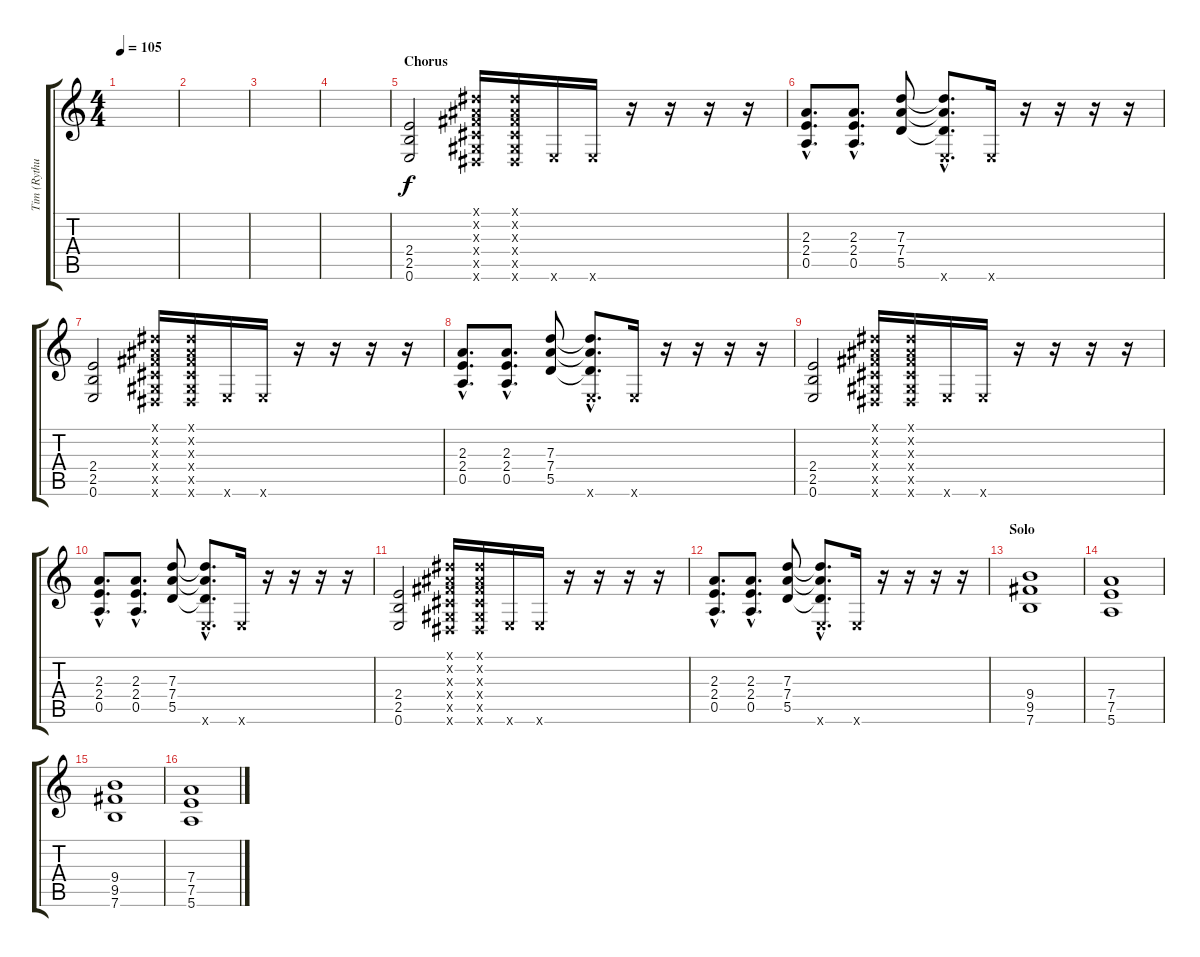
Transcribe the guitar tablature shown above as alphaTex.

\track ("Tim (Rythum)" "Tim (Rythu") {instrument overdrivenguitar}
\staff {score tabs}
\tuning (E4 B3 G3 D3 A2 E2) {hide}
\ts (4 4)
\tempo 105
\clef g2
\ks c
|
|
|
|
\section ("" "Chorus")
(2.4 2.5 0.6).2 (-1.1{x} -1.2{x} -1.3{x} -1.4{x} -1.5{x} -1.6{x}).16 (-1.1{x} -1.2{x} -1.3{x} -1.4{x} -1.5{x} -1.6{x}).16 0.6{x}.16 0.6{x}.16 r.16 r.16 r.16 r.16 |
(2.3{hac} 2.4{hac} 0.5{hac}).8{d} (2.3{hac} 2.4{hac} 0.5{hac}).8{d} (7.3 7.4 5.5).8 (7.3{hac t} 7.4{hac t} 5.5{hac t} 0.6{hac x}).8{d} 0.6{x}.16 r.16 r.16 r.16 r.16 |
(2.4 2.5 0.6).2 (-1.1{x} -1.2{x} -1.3{x} -1.4{x} -1.5{x} -1.6{x}).16 (-1.1{x} -1.2{x} -1.3{x} -1.4{x} -1.5{x} -1.6{x}).16 0.6{x}.16 0.6{x}.16 r.16 r.16 r.16 r.16 |
(2.3{hac} 2.4{hac} 0.5{hac}).8{d} (2.3{hac} 2.4{hac} 0.5{hac}).8{d} (7.3 7.4 5.5).8 (7.3{hac t} 7.4{hac t} 5.5{hac t} 0.6{hac x}).8{d} 0.6{x}.16 r.16 r.16 r.16 r.16 |
(2.4 2.5 0.6).2 (-1.1{x} -1.2{x} -1.3{x} -1.4{x} -1.5{x} -1.6{x}).16 (-1.1{x} -1.2{x} -1.3{x} -1.4{x} -1.5{x} -1.6{x}).16 0.6{x}.16 0.6{x}.16 r.16 r.16 r.16 r.16 |
(2.3{hac} 2.4{hac} 0.5{hac}).8{d} (2.3{hac} 2.4{hac} 0.5{hac}).8{d} (7.3 7.4 5.5).8 (7.3{hac t} 7.4{hac t} 5.5{hac t} 0.6{hac x}).8{d} 0.6{x}.16 r.16 r.16 r.16 r.16 |
(2.4 2.5 0.6).2 (-1.1{x} -1.2{x} -1.3{x} -1.4{x} -1.5{x} -1.6{x}).16 (-1.1{x} -1.2{x} -1.3{x} -1.4{x} -1.5{x} -1.6{x}).16 0.6{x}.16 0.6{x}.16 r.16 r.16 r.16 r.16 |
(2.3{hac} 2.4{hac} 0.5{hac}).8{d} (2.3{hac} 2.4{hac} 0.5{hac}).8{d} (7.3 7.4 5.5).8 (7.3{hac t} 7.4{hac t} 5.5{hac t} 0.6{hac x}).8{d} 0.6{x}.16 r.16 r.16 r.16 r.16 |
\section ("" "Solo")
(9.4 9.5 7.6).1 |
(7.4 7.5 5.6).1 |
(9.4 9.5 7.6).1 |
(7.4 7.5 5.6).1
